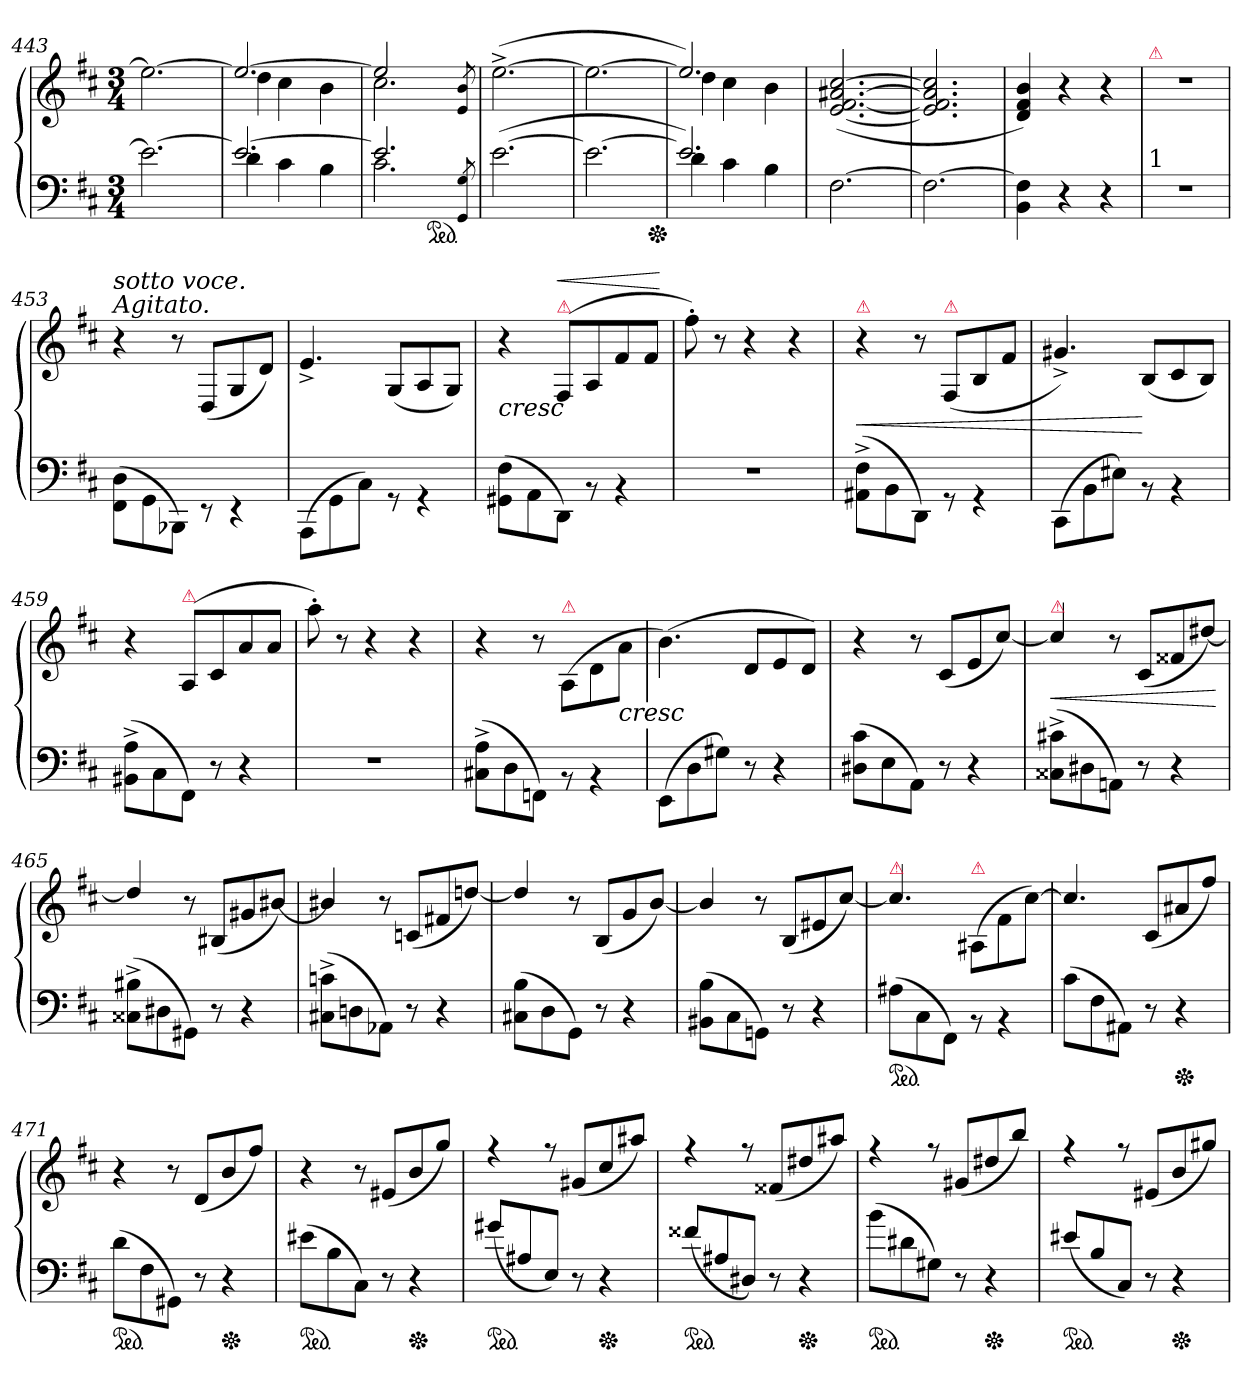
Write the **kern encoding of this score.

**kern	**kern	**dynam
*part1	*part1	*part1
*staff2	*staff1	*staff1/2
*clefF4	*clefG2	*
*k[f#c#]	*k[f#c#]	*
*M3/4	*M3/4	*
=443	=443	=443
2.e_	2.ee_	.
=444	=444	=444
*^	*^	*
2.e_	4d	2.ee_	4dd	.
.	4c#	.	4cc#	.
.	4B	.	4b	.
=445	=445	=445	=445	=445
!	!	!LO:N:vis=2	!	!
*	*	*	*^	*
2.e]	2.c#	2.ee]	2.cc#	4.ryy	.
*ped	*	*	*	*	*
.	.	.	.	4.ryy	.
*v	*v	*	*	*	*
8qGG/ 8qG/	8qe/ 8qb/	.	.	.
*	*v	*v	*v	*
=446	=446	=446
([2.e	([2.ee^<	.
=447	=447	=447
2.e_	2.ee_	.
*Xped	*	*
=448	=448	=448
*^	*^	*
2.e])	4d	2.ee])	4dd	.
.	4c#	.	4cc#	.
.	4B	.	4b	.
*v	*v	*	*	*
*	*v	*v	*
=449	=449	=449
[2.F#	([2.e [2.f# [2.a#X [2.cc#	.
=450	=450	=450
2.F#_	2.e] 2.f#] 2.a#] 2.cc#]	.
=451	=451	=451
4BB 4F#]	4d 4f# 4b)	.
4r	4r	.
4r	4r	.
=452	=452	=452
!	!LO:TX:a:color=crimson:t=⚠	!
!LO:TX:a:t=1	!	!
2.rF	2.rdd	.
=453	=453	=453
!	!LO:TX:a:i:t=Agitato.	!
!	!LO:TX:a:i:t=sotto voce.	!
(8FF#\ 8D\L	4r	.
8GG\	.	.
8BBB-X\J)	8r	.
8rEE	(8D/L	.
4rEE	8G/	.
.	8d/J)	.
=454	=454	=454
(8AAA\L	4.e^>	.
8GG\	.	.
8C#\J)	.	.
8rGG	(8G/L	.
4rGG	8A/	.
.	8G/J)	.
=455	=455	=455
!	!LO:TX:c:i:t=cresc	!
(8GG#X\ 8F#\L	4r	.
8AA\	.	.
!	!LO:TX:a:color=crimson:t=⚠	!
!	!	!LO:HP:a
8DD\J)	(>8F#/L	<
8rBB	8A/	.
4rBB	8f#\	.
.	8f#\J	.
.	.	[
=456	=456	=456
2.rF	8ff#'>)	.
.	8r	.
.	4r	.
.	4r	.
=457	=457	=457
!	!LO:TX:a:color=crimson:t=⚠	!
(>8AA#X^<\ 8F#^<\L	4r	<
8BB\	.	.
8DD\J)	8r	.
!	!LO:TX:a:color=crimson:t=⚠	!
8rGG	(>8F#/L	.
4rGG	8B/	.
.	8f#\J	.
=458	=458	=458
(>8CC#\L	4.g#X^>)	.
8BB\	.	.
8E#X\J)	.	.
8rBB	(8B/L	[
4rBB	8c#/	.
.	8B/J)	.
=459	=459	=459
(8BB#X^<\ 8A^<\L	4r	.
8C#\	.	.
!	!LO:TX:a:color=crimson:t=⚠	!
8FF#\J)	(>8A/L	.
8r	8c#/	.
4r	8a\	.
.	8a\J	.
=460	=460	=460
2.rF	8aa'>)	.
.	8r	.
.	4r	.
.	4r	.
=461	=461	=461
(8C#X^<\ 8A^<\L	4r	.
8D\	.	.
8FFn\J)	8r	.
!	!LO:TX:a:color=crimson:t=⚠	!
8rBB	(>8A/L	.
4rBB	8d\	.
!	!LO:TX:c:i:t=cresc	!
.	8a\J	.
=462	=462	=462
(8EE\L	(4.b\)	.
8D\	.	.
8G#X\J)	.	.
8r	8dL	.
4r	8e	.
.	8dJ)	.
=463	=463	=463
(>8D#X 8c#L	4r	.
8E	.	.
8AAJ)	8r	.
8r	(8c#L	.
4r	8e	.
.	[8cc#J)	.
=464	=464	=464
!	!LO:TX:a:color=crimson:t=⚠	!
(8C##X^<\ 8c#X^<\L	4cc#/]	<
8D#X\	.	.
8AAn\J)	8r	.
8r	(8c#L	.
4r	8f##X	.
.	[8dd#XJ)	.
.	.	[
=465	=465	=465
(8C##X^<\ 8B#X^<\L	4dd#/]	.
8D#X\	.	.
8GG#X\J)	8r	.
8r	(<8B#XL	.
4r	8g#X	.
.	[8b#XJ)	.
=466	=466	=466
(>8C#X^<\ 8cn^<\L	4b#X/]	.
8Dn\	.	.
8AA-X\J)	8r	.
8r	(8cnL	.
4r	8f#X	.
.	[8ddnJ)	.
=467	=467	=467
(8C#X\ 8B\L	4dd/]	.
8D\	.	.
8GG\J)	8r	.
8r	(<8BL	.
4r	8g	.
.	[8bJ)	.
=468	=468	=468
(8BB#X\ 8B\L	4b/]	.
8C#\	.	.
8GGn\J)	8r	.
8r	(8BL	.
4r	8e#X	.
.	[8cc#J)	.
=469	=469	=469
!	!LO:TX:a:color=crimson:t=⚠	!
*ped	*	*
(8A#X\L	4.cc#/]	.
8C#\	.	.
8FF#\J)	.	.
!	!LO:TX:a:color=crimson:t=⚠	!
8rBB	(>8A#X/L	.
4rBB	8f#\	.
.	[8cc#\J)	.
=470	=470	=470
(8c#L	4.cc#/]	.
8F#	.	.
8AA#XJ)	.	.
8r	(8c#L	.
*Xped	*	*
4r	8a#X	.
.	8ff#J)	.
=471	=471	=471
*ped	*	*
(>8dL	4r	.
8F#	.	.
8GG#XJ)	8r	.
8r	(8dL	.
*Xped	*	*
4r	8b	.
.	8ff#J)	.
=472	=472	=472
*ped	*	*
(>8e#XL	4r	.
8B	.	.
8C#J)	8r	.
8r	(8e#X/L	.
*Xped	*	*
4r	8b/	.
.	8gg/J)	.
=473	=473	=473
!LO:TX:a:color=crimson:t=⚠	!	!
*ped	*	*
(>8g#X\L	4rff	.
8A#X/	.	.
8E/J)	8rff	.
8r	(<8g#X/L	.
*Xped	*	*
4r	8cc#/	.
.	8aa#X/J)	.
=474	=474	=474
!LO:TX:a:color=crimson:t=⚠	!	!
*ped	*	*
(>8f##X\L	4rff	.
8A#X/	.	.
8D#X/J)	8rff	.
8r	(8f##X/L	.
*Xped	*	*
4r	8dd#X/	.
.	8aa#X/J)	.
=475	=475	=475
!LO:TX:a:color=crimson:t=⚠	!	!
*ped	*	*
(>8b\L	4rff	.
8d#X\	.	.
8G#X/J)	8rff	.
8r	(<8g#X/L	.
*Xped	*	*
4r	8dd#X/	.
.	8bb/J)	.
=476	=476	=476
!LO:TX:a:color=crimson:t=⚠	!	!
*ped	*	*
(>8e#X\L	4rff	.
8B/	.	.
8C#/J)	8rff	.
8r	(<8e#X/L	.
*Xped	*	*
4r	8b/	.
.	8gg#X/J)	.
=	=	=
*-	*-	*-
